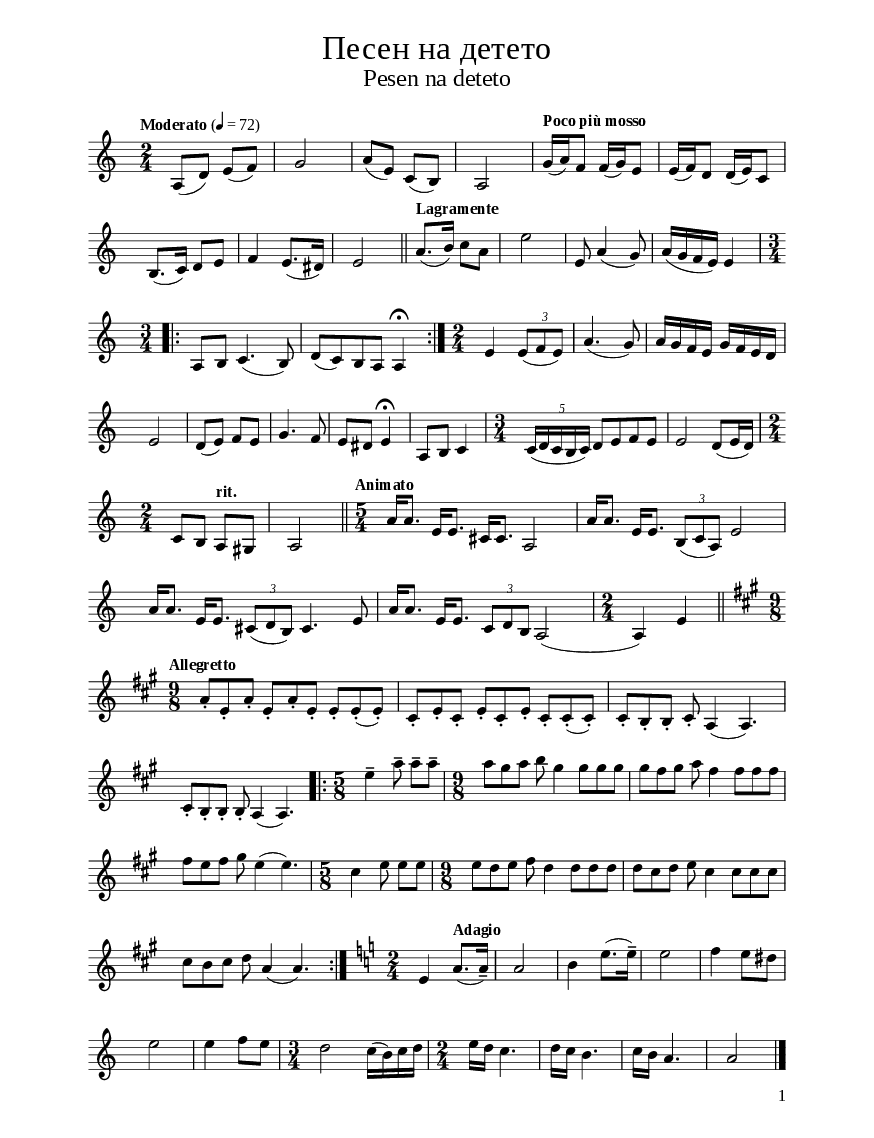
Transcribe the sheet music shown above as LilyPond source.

\version "2.24.0"

% include paper part and global functions
\include "include/globals.ily"
\bookpart {
  \paper {
    % the system system spacing is custom here so do not include bookpart-paper.ily
    print-all-headers = ##t
    print-page-number = ##t
    print-first-page-number = ##t

    % put page numbers on the bottom
    oddHeaderMarkup = \markup ""
    evenHeaderMarkup = \markup ""
    oddFooterMarkup = \markup
    \fill-line {
      ""
      \if \should-print-page-number \fromproperty #'page:page-number-string
    }
    evenFooterMarkup = \markup
    \fill-line {
      \if \should-print-page-number \fromproperty #'page:page-number-string
      ""
    }

    left-margin = 1.5\cm
    right-margin = 1.5\cm
    top-margin = 1.6\cm
    bottom-margin = 1.2\cm
    ragged-bottom = ##t % do not spread the staves to fill the whole vertical space

    % change distance between staves
    system-system-spacing =
    #'((basic-distance . 9)
       (minimum-distance . 6)
       (padding . 1)
       (stretchability . 9))
  }

  \header {
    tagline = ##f
  }

  \score {
    \include "include/score-layout.ily"

    \new Voice \absolute {
      \clef treble
      \key a \minor
      \time 2/4
      \tempoFunc "Moderato" 4 "72"
      a8 ( d'8 ) e'8 ( f'8 ) | % 2
      g'2 | % 3
      a'8 ( e'8 ) c'8 ( b8 ) | % 4
      a2 | % 5
      \tempo "Poco più mosso"
      g'16
      ( a'16 ) f'8 f'16 ( g'16 )
      e'8 | % 6
      e'16 ( f'16 ) d'8 d'16 ( e'16 ) c'8 \break | % 7
      b8. ( c'16 ) d'8 e'8 | % 8
      f'4 e'8. ( dis'16 ) | % 9

      e'2 \bar "||"
      \tempo "Lagramente"
      a'8.  ( b'16 ) c''8 a'8 | % 11
      e''2 | % 12
      e'8 a'4 ( g'8 ) | % 13
      a'16 ( g'16 f'16 e'16 ) e'4 \break | % 14
      \time 3/4  \repeat volta 2 {
        a8 b8 c'4. ( b8 ) | % 15
        d'8 ( c'8 ) b8 a8 a4 \fermata
      }
      | % 16

      \time 2/4  e'4 \once \override TupletBracket.stencil = ##f
      \times 2/3  {
        e'8( f'8 e'8 )
      }
      | % 17
      a'4. ( g'8 ) | % 18
      a'16 g'16 f'16 e'16 g'16 f'16 e'16 d'16 \break | % 19
      e'2 |
      d'8 ( e'8 ) f'8 e'8 | % 21
      g'4. f'8 | % 22
      e'8 dis'8 e'4 \fermata | % 23
      a8 b8 c'4 | % 24
      \time 3/4  \once \override TupletBracket.stencil = ##f
      \times 4/5  {
        c'16 ( d'16 c'16 b16 c'16)
      }
      d'8 e'8 f'8 e'8 | % 25
      e'2 d'8 ( e'16 d'16 ) \break | % 26
      \time 2/4  c'8 b8 a8^\markup{ \bold {rit.} } gis8 | % 27
      a2 \bar "||"
      \time 5/4  | % 28
      \tempo "Animato"
      a'16  a'8. e'16 e'8. cis'16 cis'8. a2 | % 29
      a'16 a'8. e'16 e'8. \once \override TupletBracket.stencil = ##f
      \times 2/3  {
        b8 ( c'8 a8 )
      }
      e'2 \break |
      a'16 a'8. e'16 e'8. \once \override TupletBracket.stencil = ##f
      \times 2/3  {
        cis'8 ( d'8 b8 )
      }
      cis'4. e'8 | % 31
      a'16 a'8. e'16 e'8. \once \override TupletBracket.stencil = ##f
      \times 2/3  {
        c'8 d'8 b8
      }
      a2 ( | % 32
      \time 2/4  a4 ) e'4 \bar "||"
      \break | % 33
      \key a \major \time 9/8 | % 33
      \tempo "Allegretto"
      a'8  -. e'8 -. a'8 -. e'8 -. a'8 -. e'8
      -. e'8 -. e'8 ( -. e'8 ) -. | % 34
      cis'8 -. e'8 -. cis'8 -. e'8 -. cis'8 -. e'8 -. cis'8 -. cis'8 ( -.
      cis'8 ) -. | % 35
      cis'8 -. b8 -. b8 -. cis'8 -. a4 ( a4. ) \break | % 36
      cis'8 -. b8 -. b8 -. b8 -. a4 ( a4. ) | % 37
      \time 5/8  \repeat volta 2 {
        e''4 -- a''8 -- a''8 -- a''8 -- | % 38
        \time 9/8  a''8 gis''8 a''8 b''8 gis''4 gis''8 gis''8 gis''8 | % 39
        gis''8 fis''8 gis''8 a''8 fis''4 fis''8 fis''8 fis''8 \break |
        fis''8 e''8 fis''8 gis''8 e''4 ( e''4. ) | % 41
        \time 5/8  cis''4 e''8 e''8 e''8 | % 42
        \time 9/8  e''8 d''8 e''8 fis''8 d''4 d''8 d''8 d''8 | % 43
        d''8 cis''8 d''8 e''8 cis''4 cis''8 cis''8 cis''8 \break | % 44
        cis''8 b'8 cis''8 d''8 a'4 ( a'4. )
      }
      | % 45
      \key c \major \time 2/4 | % 45
      e'4 \tempo "Adagio"
      a'8. ( a'16 ) -- | % 46
      a'2 | % 47
      b'4 e''8. ( e''16 ) -- | % 48
      e''2 | % 49
      f''4 e''8 dis''8 \break |
      e''2 | % 51
      e''4 f''8 e''8 | % 52
      \time 3/4  d''2 c''16 ( b'16 ) c''16 d''16 | % 53
      \time 2/4  e''16 d''16 c''4. | % 54
      d''16 c''16 b'4. | % 55
      c''16 b'16 a'4. | % 56
      a'2 \bar "|."
    }

    \addlyrics {

    }

    \addlyrics {

    }
    \header {
      title = \titleFunc " Песен на детето " "Pesen na deteto"
    }

    \midi{}

  } % score
  %\markup \dc-two "D.C." "con repitione"

  \pageBreak

  % include foreign translation(s) of the song
  %\include "lyrics_de/020_bratstvo_edinstvo_lyrics_de.ly"

} % bookpart
